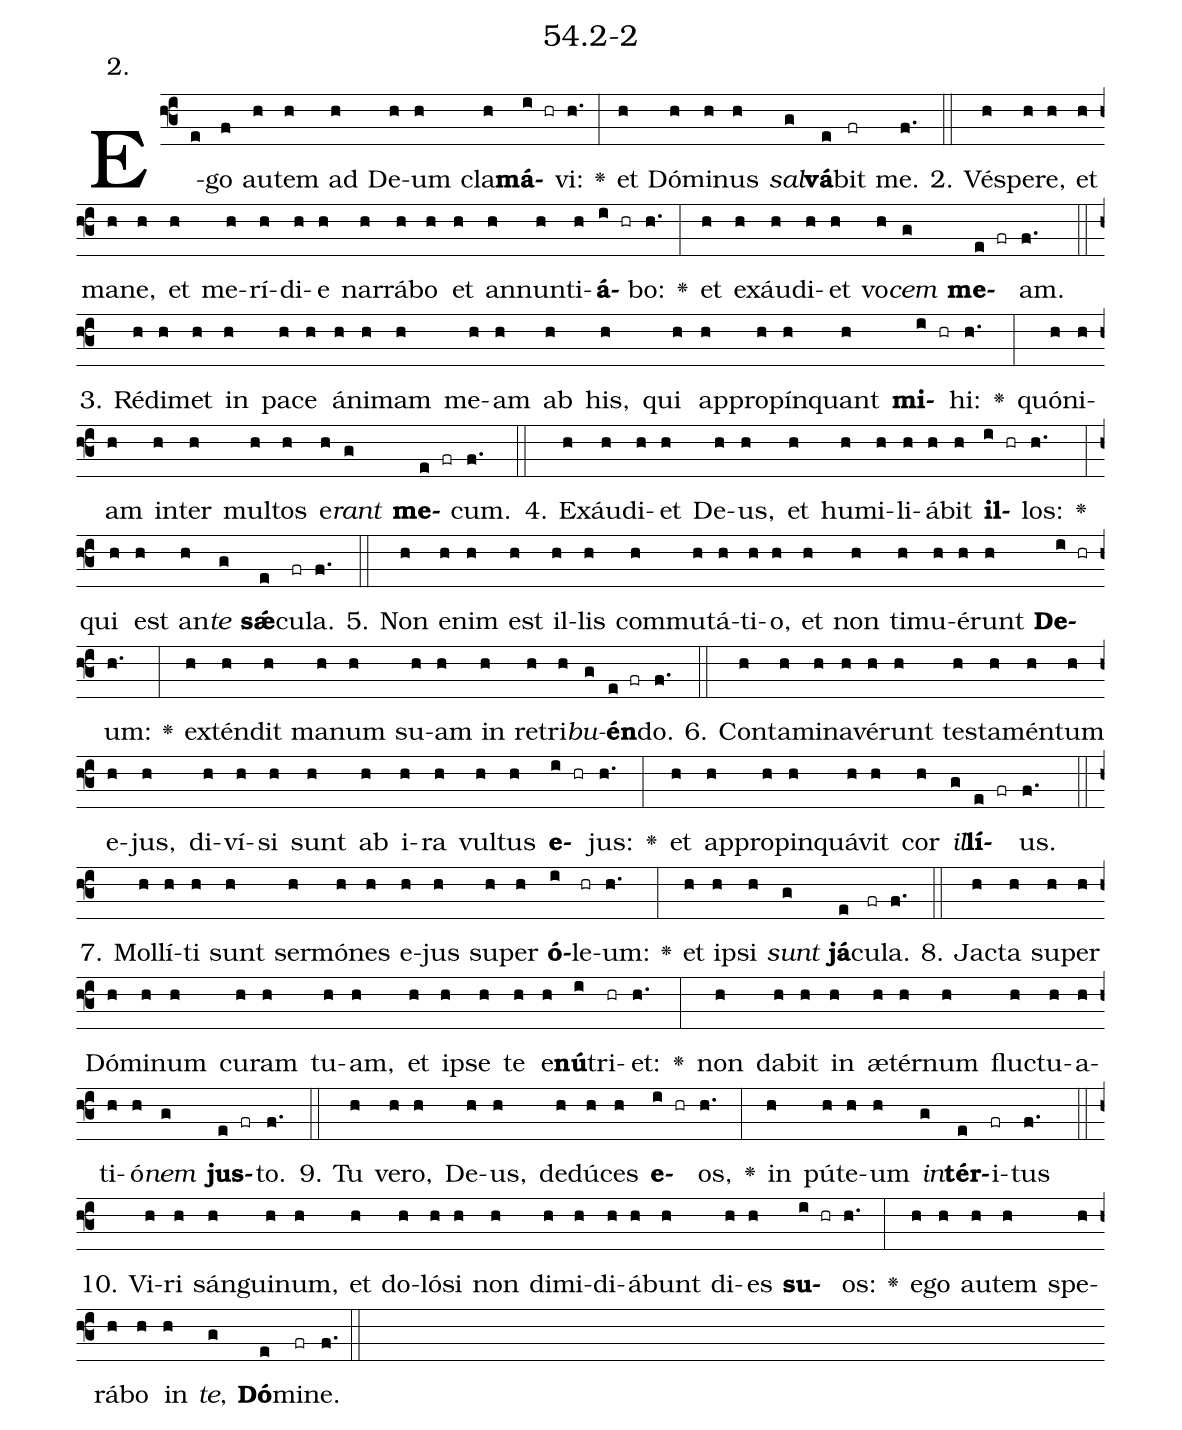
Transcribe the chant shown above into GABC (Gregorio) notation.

name: 54.2-2;
annotation: 2.;
%%
(f3)E(e)go(f) au(h)tem(h) ad(h) De(h)um(h) cla(h)<b>má</b>(i hr)vi:(h.) <v>\greheightstar</v>(:) et(h) Dó(h)mi(h)nus(h) <i>sal</i>(g)<b>vá</b>(e)bit(fr) me.(f.) (::)
2. Vés(h)pe(h)re,(h) et(h) ma(h)ne,(h) et(h) me(h)rí(h)di(h)e(h) nar(h)rá(h)bo(h) et(h) an(h)nun(h)ti(h)<b>á</b>(i hr)bo:(h.) <v>\greheightstar</v>(:) et(h) ex(h)áu(h)di(h)et(h) vo(h)<i>cem</i>(g) <b>me</b>(e fr)am.(f.) (::)
3. Réd(h)i(h)met(h) in(h) pa(h)ce(h) á(h)ni(h)mam(h) me(h)am(h) ab(h) his,(h) qui(h) ap(h)pro(h)pín(h)quant(h) <b>mi</b>(i hr)hi:(h.) <v>\greheightstar</v>(:) quón(h)i(h)am(h) in(h)ter(h) mul(h)tos(h) e(h)<i>rant</i>(g) <b>me</b>(e fr)cum.(f.) (::)
4. Ex(h)áu(h)di(h)et(h) De(h)us,(h) et(h) hu(h)mi(h)li(h)á(h)bit(h) <b>il</b>(i hr)los:(h.) <v>\greheightstar</v>(:) qui(h) est(h) an(h)<i>te</i>(g) <b>sǽ</b>(e)cu(fr)la.(f.) (::)
5. Non(h) e(h)nim(h) est(h) il(h)lis(h) com(h)mu(h)tá(h)ti(h)o,(h) et(h) non(h) ti(h)mu(h)é(h)runt(h) <b>De</b>(i hr)um:(h.) <v>\greheightstar</v>(:) ex(h)tén(h)dit(h) ma(h)num(h) su(h)am(h) in(h) re(h)tri(h)<i>bu</i>(g)<b>én</b>(e fr)do.(f.) (::)
6. Con(h)ta(h)mi(h)na(h)vé(h)runt(h) tes(h)ta(h)mén(h)tum(h) e(h)jus,(h) di(h)ví(h)si(h) sunt(h) ab(h) i(h)ra(h) vul(h)tus(h) <b>e</b>(i hr)jus:(h.) <v>\greheightstar</v>(:) et(h) ap(h)pro(h)pin(h)quá(h)vit(h) cor(h) <i>il</i>(g)<b>lí</b>(e fr)us.(f.) (::)
7. Mol(h)lí(h)ti(h) sunt(h) ser(h)mó(h)nes(h) e(h)jus(h) su(h)per(h) <b>ó</b>(i)le(hr)um:(h.) <v>\greheightstar</v>(:) et(h) ip(h)si(h) <i>sunt</i>(g) <b>já</b>(e)cu(fr)la.(f.) (::)
8. Jac(h)ta(h) su(h)per(h) Dó(h)mi(h)num(h) cu(h)ram(h) tu(h)am,(h) et(h) ip(h)se(h) te(h) e(h)<b>nú</b>(i)tri(hr)et:(h.) <v>\greheightstar</v>(:) non(h) da(h)bit(h) in(h) æ(h)tér(h)num(h) fluc(h)tu(h)a(h)ti(h)ó(h)<i>nem</i>(g) <b>jus</b>(e fr)to.(f.) (::)
9. Tu(h) ve(h)ro,(h) De(h)us,(h) de(h)dú(h)ces(h) <b>e</b>(i hr)os,(h.) <v>\greheightstar</v>(:) in(h) pú(h)te(h)um(h) <i>in</i>(g)<b>tér</b>(e)i(fr)tus(f.) (::)
10. Vi(h)ri(h) sán(h)gui(h)num,(h) et(h) do(h)ló(h)si(h) non(h) di(h)mi(h)di(h)á(h)bunt(h) di(h)es(h) <b>su</b>(i hr)os:(h.) <v>\greheightstar</v>(:) e(h)go(h) au(h)tem(h) spe(h)rá(h)bo(h) in(h) <i>te</i>,(g) <b>Dó</b>(e)mi(fr)ne.(f.) (::)
